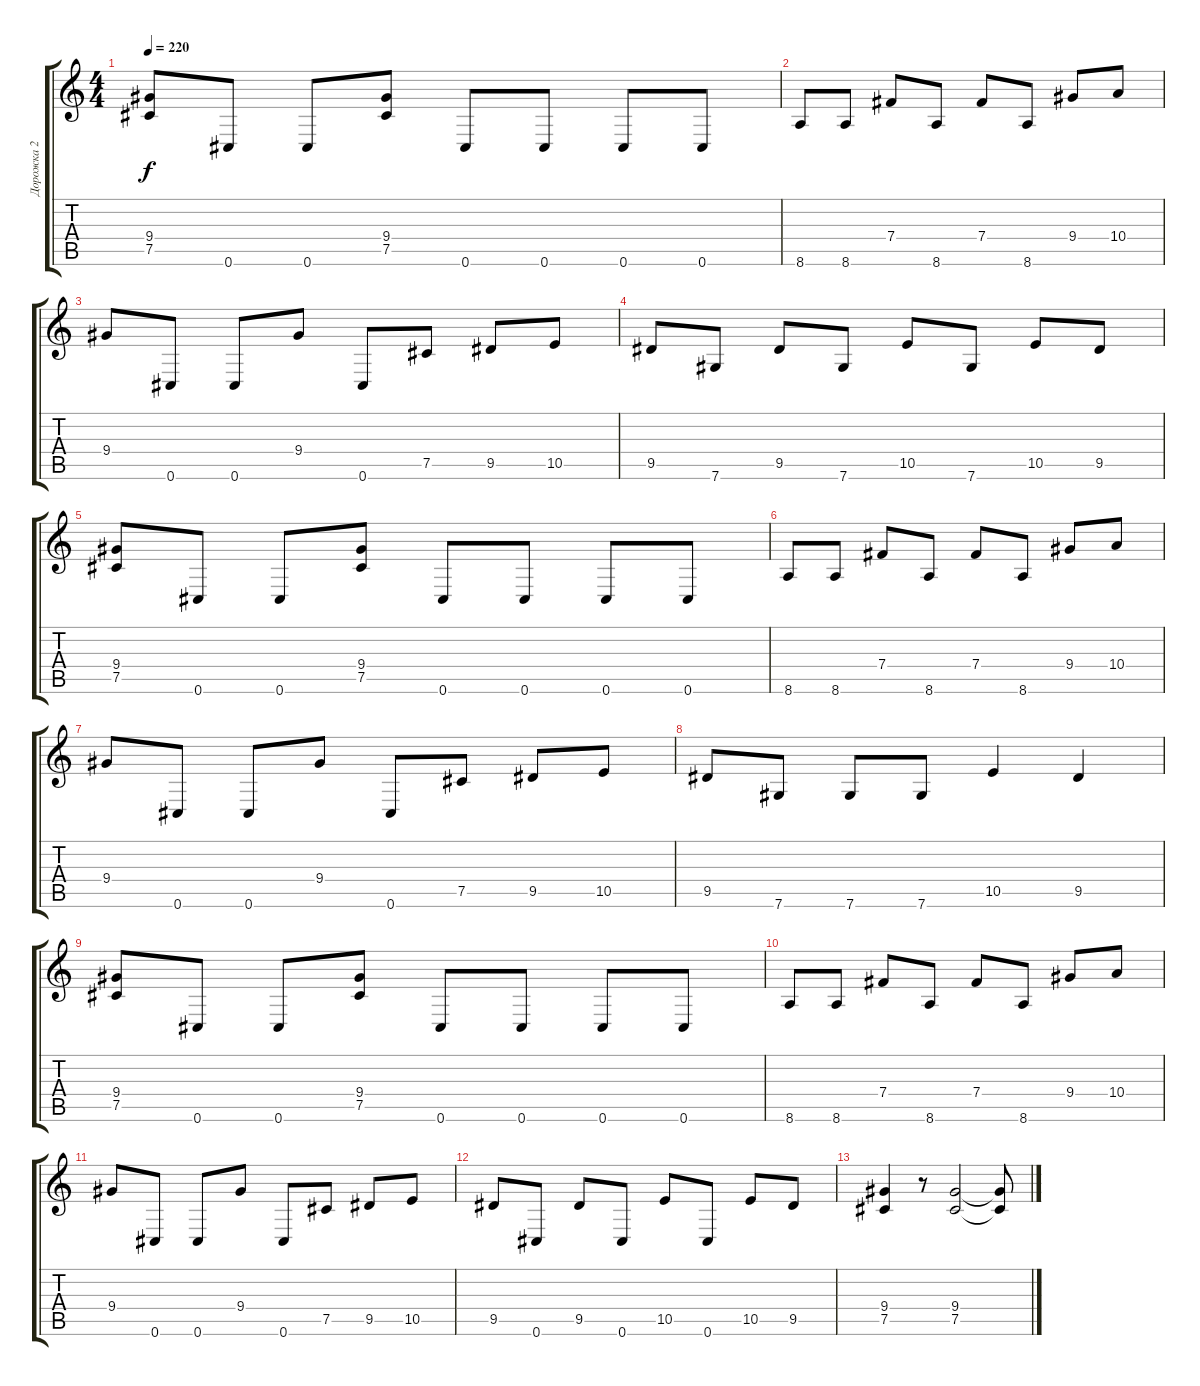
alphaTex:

\track ("Дорожка 2" "Дорожка 2") {instrument distortionguitar}
\staff {score tabs}
\tuning (Db4 Ab3 E3 B2 Gb2 Db2) {hide}
\ts (4 4)
\tempo 220
\clef g2
\ks c
(9.4 7.5).8{dy f} 0.6.8 0.6.8 (9.4 7.5).8 0.6.8 0.6.8 0.6.8 0.6.8 |
8.6.8 8.6.8 7.4.8 8.6.8 7.4.8 8.6.8 9.4.8 10.4.8 |
9.4.8 0.6.8 0.6.8 9.4.8 0.6.8 7.5.8 9.5.8 10.5.8 |
9.5.8 7.6.8 9.5.8 7.6.8 10.5.8 7.6.8 10.5.8 9.5.8 |
(9.4 7.5).8 0.6.8 0.6.8 (9.4 7.5).8 0.6.8 0.6.8 0.6.8 0.6.8 |
8.6.8 8.6.8 7.4.8 8.6.8 7.4.8 8.6.8 9.4.8 10.4.8 |
9.4.8 0.6.8 0.6.8 9.4.8 0.6.8 7.5.8 9.5.8 10.5.8 |
9.5.8 7.6.8 7.6.8 7.6.8 10.5.4 9.5.4 |
(9.4 7.5).8 0.6.8 0.6.8 (9.4 7.5).8 0.6.8 0.6.8 0.6.8 0.6.8 |
8.6.8 8.6.8 7.4.8 8.6.8 7.4.8 8.6.8 9.4.8 10.4.8 |
9.4.8 0.6.8 0.6.8 9.4.8 0.6.8 7.5.8 9.5.8 10.5.8 |
9.5.8 0.6.8 9.5.8 0.6.8 10.5.8 0.6.8 10.5.8 9.5.8 |
(9.4 7.5).4 r.8 (9.4 7.5).2 (9.4{t} 7.5{t}).8
